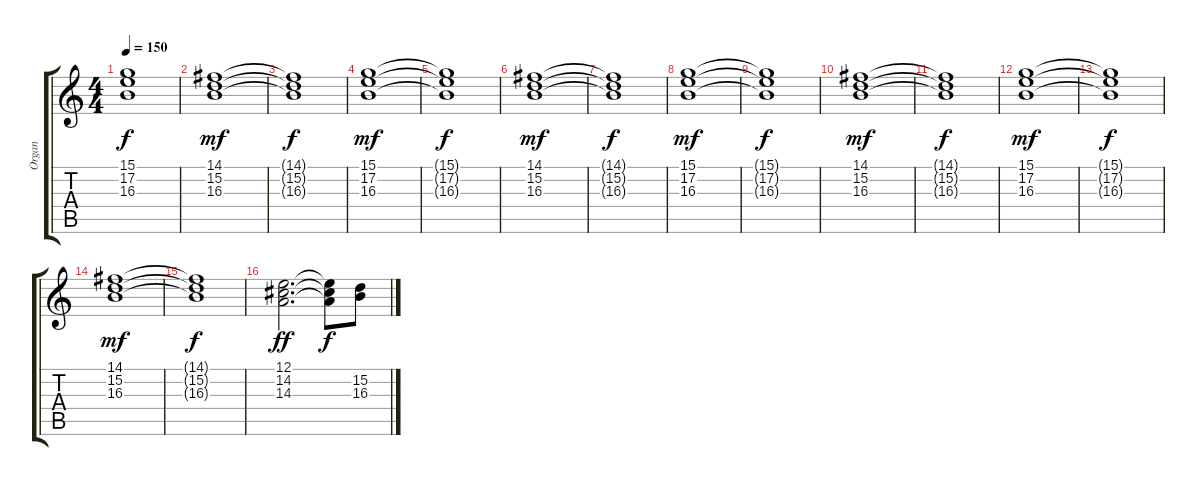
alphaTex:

\track ("Organ" "Organ") {instrument rockorgan}
\staff {score tabs}
\tuning (E4 B3 G3 D3 A2 E2) {hide}
\ts (4 4)
\tempo 150
\clef g2
\ks c
(15.1{t} 17.2{t} 16.3{t}).1{dy f} |
(14.1 15.2 16.3).1{dy mf} |
(14.1{t} 15.2{t} 16.3{t}).1{dy f} |
(15.1 17.2 16.3).1{dy mf} |
(15.1{t} 17.2{t} 16.3{t}).1{dy f} |
(14.1 15.2 16.3).1{dy mf} |
(14.1{t} 15.2{t} 16.3{t}).1{dy f} |
(15.1 17.2 16.3).1{dy mf} |
(15.1{t} 17.2{t} 16.3{t}).1{dy f} |
(14.1 15.2 16.3).1{dy mf} |
(14.1{t} 15.2{t} 16.3{t}).1{dy f} |
(15.1 17.2 16.3).1{dy mf} |
(15.1{t} 17.2{t} 16.3{t}).1{dy f} |
(14.1 15.2 16.3).1{dy mf} |
(14.1{t} 15.2{t} 16.3{t}).1{dy f} |
(12.1 14.2 14.3).2{d dy ff} (12.1{t} 14.2{t} 14.3{t}).8{dy f} (15.2 16.3).8
